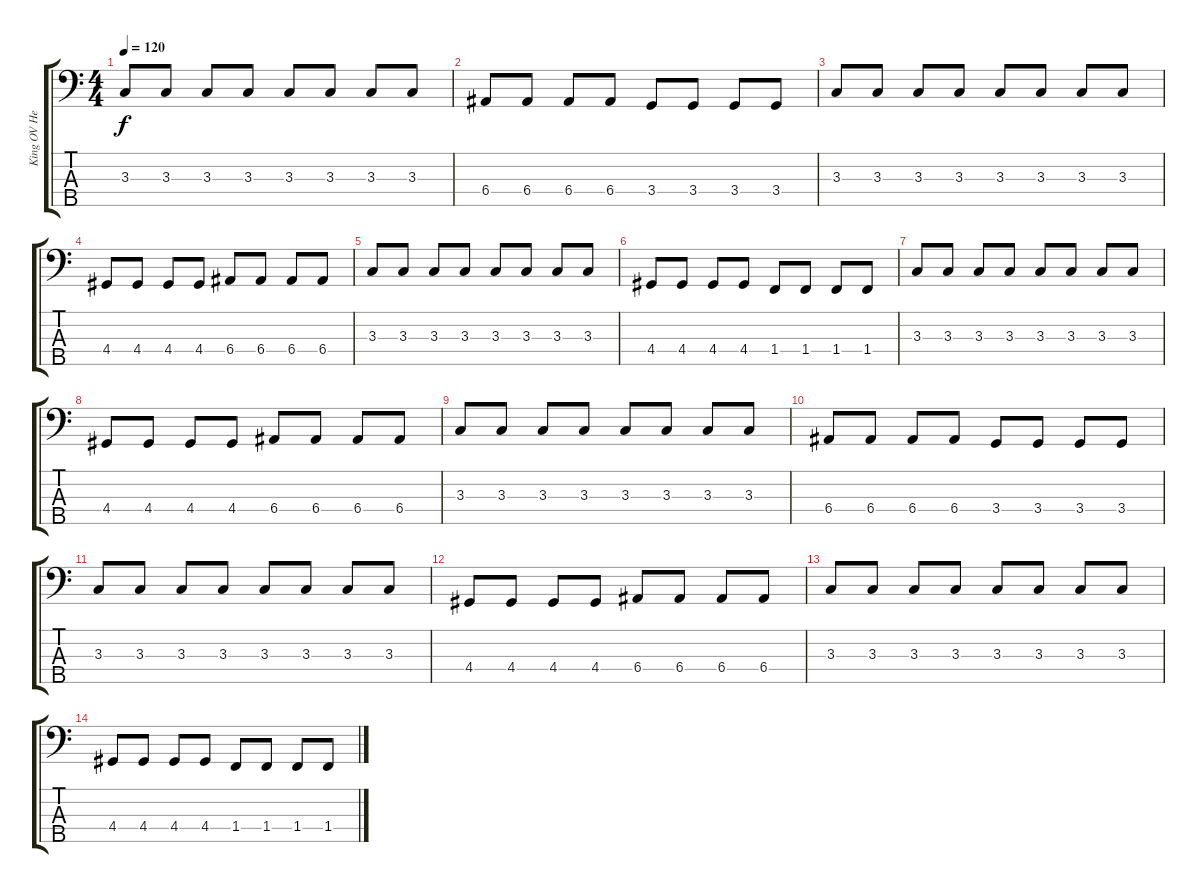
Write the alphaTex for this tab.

\track ("King OV Hell" "King OV He") {instrument electricbassfinger}
\staff {score tabs}
\tuning (G2 D2 A1 E1 B0) {hide}
\ts (4 4)
\tempo 120
\clef f4
\ks c
3.3.8{dy f} 3.3.8 3.3.8 3.3.8 3.3.8 3.3.8 3.3.8 3.3.8 |
6.4.8 6.4.8 6.4.8 6.4.8 3.4.8 3.4.8 3.4.8 3.4.8 |
3.3.8 3.3.8 3.3.8 3.3.8 3.3.8 3.3.8 3.3.8 3.3.8 |
4.4.8 4.4.8 4.4.8 4.4.8 6.4.8 6.4.8 6.4.8 6.4.8 |
3.3.8 3.3.8 3.3.8 3.3.8 3.3.8 3.3.8 3.3.8 3.3.8 |
4.4.8 4.4.8 4.4.8 4.4.8 1.4.8 1.4.8 1.4.8 1.4.8 |
3.3.8 3.3.8 3.3.8 3.3.8 3.3.8 3.3.8 3.3.8 3.3.8 |
4.4.8 4.4.8 4.4.8 4.4.8 6.4.8 6.4.8 6.4.8 6.4.8 |
3.3.8 3.3.8 3.3.8 3.3.8 3.3.8 3.3.8 3.3.8 3.3.8 |
6.4.8 6.4.8 6.4.8 6.4.8 3.4.8 3.4.8 3.4.8 3.4.8 |
3.3.8 3.3.8 3.3.8 3.3.8 3.3.8 3.3.8 3.3.8 3.3.8 |
4.4.8 4.4.8 4.4.8 4.4.8 6.4.8 6.4.8 6.4.8 6.4.8 |
3.3.8 3.3.8 3.3.8 3.3.8 3.3.8 3.3.8 3.3.8 3.3.8 |
4.4.8 4.4.8 4.4.8 4.4.8 1.4.8 1.4.8 1.4.8 1.4.8
